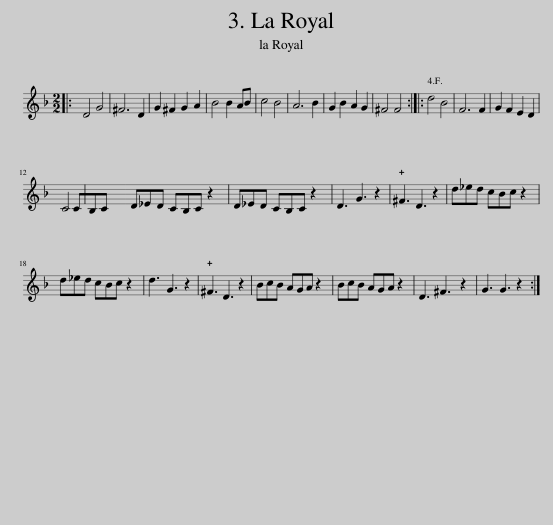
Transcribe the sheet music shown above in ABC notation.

X:1
L:1/8
M:2/2
I:linebreak $
K:F
V:1 treble
V:1
|: D4 G4 | ^F6 D2 | G2 ^F2 G2 A2 | B4 B2 AB | c4 B4 | %5
 A6 B2 | G2 B2 A2 G2 | ^F4 F4 :: d4 B4 | F6 F2 | %10
 G2 F2 E2 D2 |$ C4 CB,C | D_ED CB,C z2 | D_ED CB,C z2 | D3 G3 z2 | %15
 !plus!^F3 D3 z2 | d_ed cBc z2 |$ d_ed cBc z2 | d3 G3 z2 | !plus!^F3 D3 z2 | %20
 BcB AGA z2 | BcB AGA z2 | D3 ^F3 z2 | G3 G3 z2 :| %24
